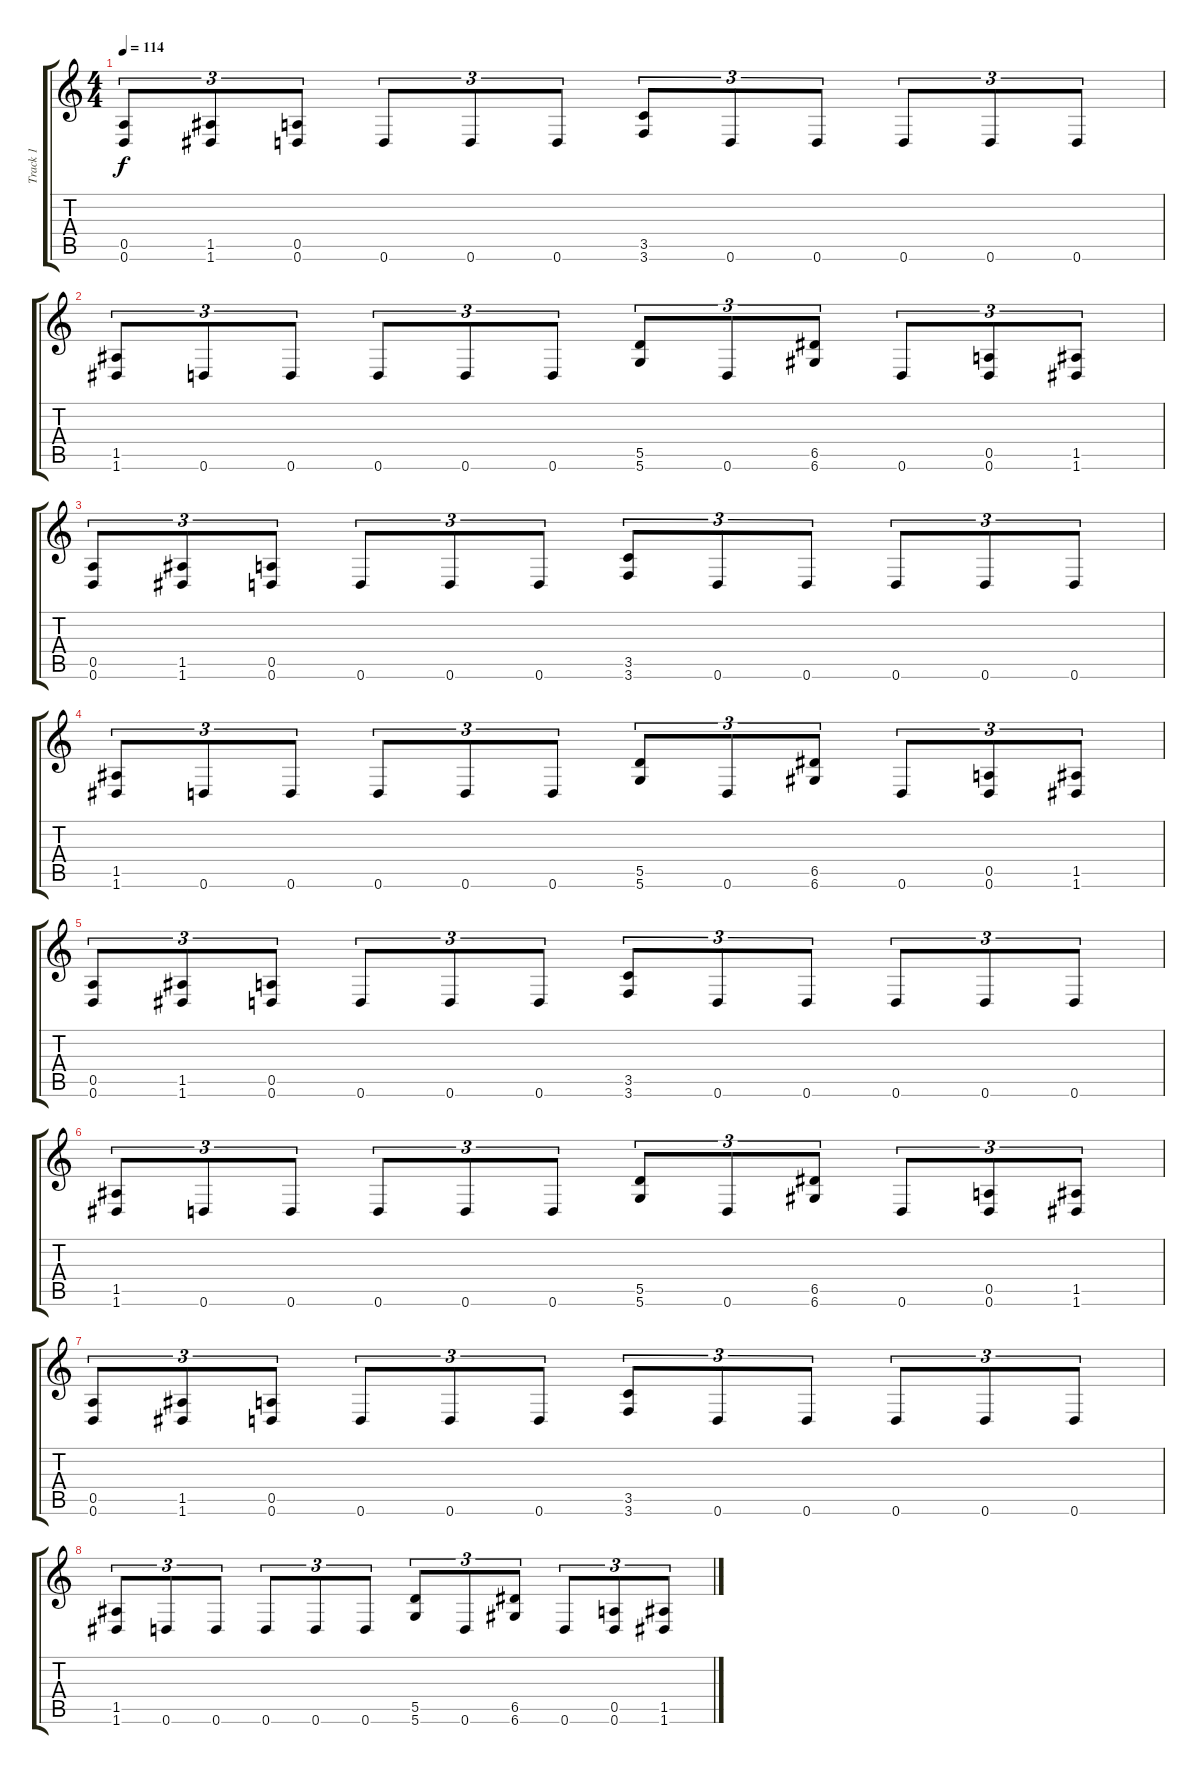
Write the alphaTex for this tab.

\track ("Track 1" "Track 1") {instrument distortionguitar}
\staff {score tabs}
\tuning (D4 B3 G3 D3 A2 D2) {hide}
\ts (4 4)
\tempo 114
\clef g2
\ks c
(0.5 0.6).8{tu (3 2) dy f} (1.5 1.6).8{tu (3 2)} (0.5 0.6).8{tu (3 2)} 0.6.8{tu (3 2)} 0.6.8{tu (3 2)} 0.6.8{tu (3 2)} (3.5 3.6).8{tu (3 2)} 0.6.8{tu (3 2)} 0.6.8{tu (3 2)} 0.6.8{tu (3 2)} 0.6.8{tu (3 2)} 0.6.8{tu (3 2)} |
(1.5 1.6).8{tu (3 2)} 0.6.8{tu (3 2)} 0.6.8{tu (3 2)} 0.6.8{tu (3 2)} 0.6.8{tu (3 2)} 0.6.8{tu (3 2)} (5.5 5.6).8{tu (3 2)} 0.6.8{tu (3 2)} (6.5 6.6).8{tu (3 2)} 0.6.8{tu (3 2)} (0.5 0.6).8{tu (3 2)} (1.5 1.6).8{tu (3 2)} |
(0.5 0.6).8{tu (3 2)} (1.5 1.6).8{tu (3 2)} (0.5 0.6).8{tu (3 2)} 0.6.8{tu (3 2)} 0.6.8{tu (3 2)} 0.6.8{tu (3 2)} (3.5 3.6).8{tu (3 2)} 0.6.8{tu (3 2)} 0.6.8{tu (3 2)} 0.6.8{tu (3 2)} 0.6.8{tu (3 2)} 0.6.8{tu (3 2)} |
(1.5 1.6).8{tu (3 2)} 0.6.8{tu (3 2)} 0.6.8{tu (3 2)} 0.6.8{tu (3 2)} 0.6.8{tu (3 2)} 0.6.8{tu (3 2)} (5.5 5.6).8{tu (3 2)} 0.6.8{tu (3 2)} (6.5 6.6).8{tu (3 2)} 0.6.8{tu (3 2)} (0.5 0.6).8{tu (3 2)} (1.5 1.6).8{tu (3 2)} |
(0.5 0.6).8{tu (3 2)} (1.5 1.6).8{tu (3 2)} (0.5 0.6).8{tu (3 2)} 0.6.8{tu (3 2)} 0.6.8{tu (3 2)} 0.6.8{tu (3 2)} (3.5 3.6).8{tu (3 2)} 0.6.8{tu (3 2)} 0.6.8{tu (3 2)} 0.6.8{tu (3 2)} 0.6.8{tu (3 2)} 0.6.8{tu (3 2)} |
(1.5 1.6).8{tu (3 2)} 0.6.8{tu (3 2)} 0.6.8{tu (3 2)} 0.6.8{tu (3 2)} 0.6.8{tu (3 2)} 0.6.8{tu (3 2)} (5.5 5.6).8{tu (3 2)} 0.6.8{tu (3 2)} (6.5 6.6).8{tu (3 2)} 0.6.8{tu (3 2)} (0.5 0.6).8{tu (3 2)} (1.5 1.6).8{tu (3 2)} |
(0.5 0.6).8{tu (3 2)} (1.5 1.6).8{tu (3 2)} (0.5 0.6).8{tu (3 2)} 0.6.8{tu (3 2)} 0.6.8{tu (3 2)} 0.6.8{tu (3 2)} (3.5 3.6).8{tu (3 2)} 0.6.8{tu (3 2)} 0.6.8{tu (3 2)} 0.6.8{tu (3 2)} 0.6.8{tu (3 2)} 0.6.8{tu (3 2)} |
(1.5 1.6).8{tu (3 2)} 0.6.8{tu (3 2)} 0.6.8{tu (3 2)} 0.6.8{tu (3 2)} 0.6.8{tu (3 2)} 0.6.8{tu (3 2)} (5.5 5.6).8{tu (3 2)} 0.6.8{tu (3 2)} (6.5 6.6).8{tu (3 2)} 0.6.8{tu (3 2)} (0.5 0.6).8{tu (3 2)} (1.5 1.6).8{tu (3 2)}
